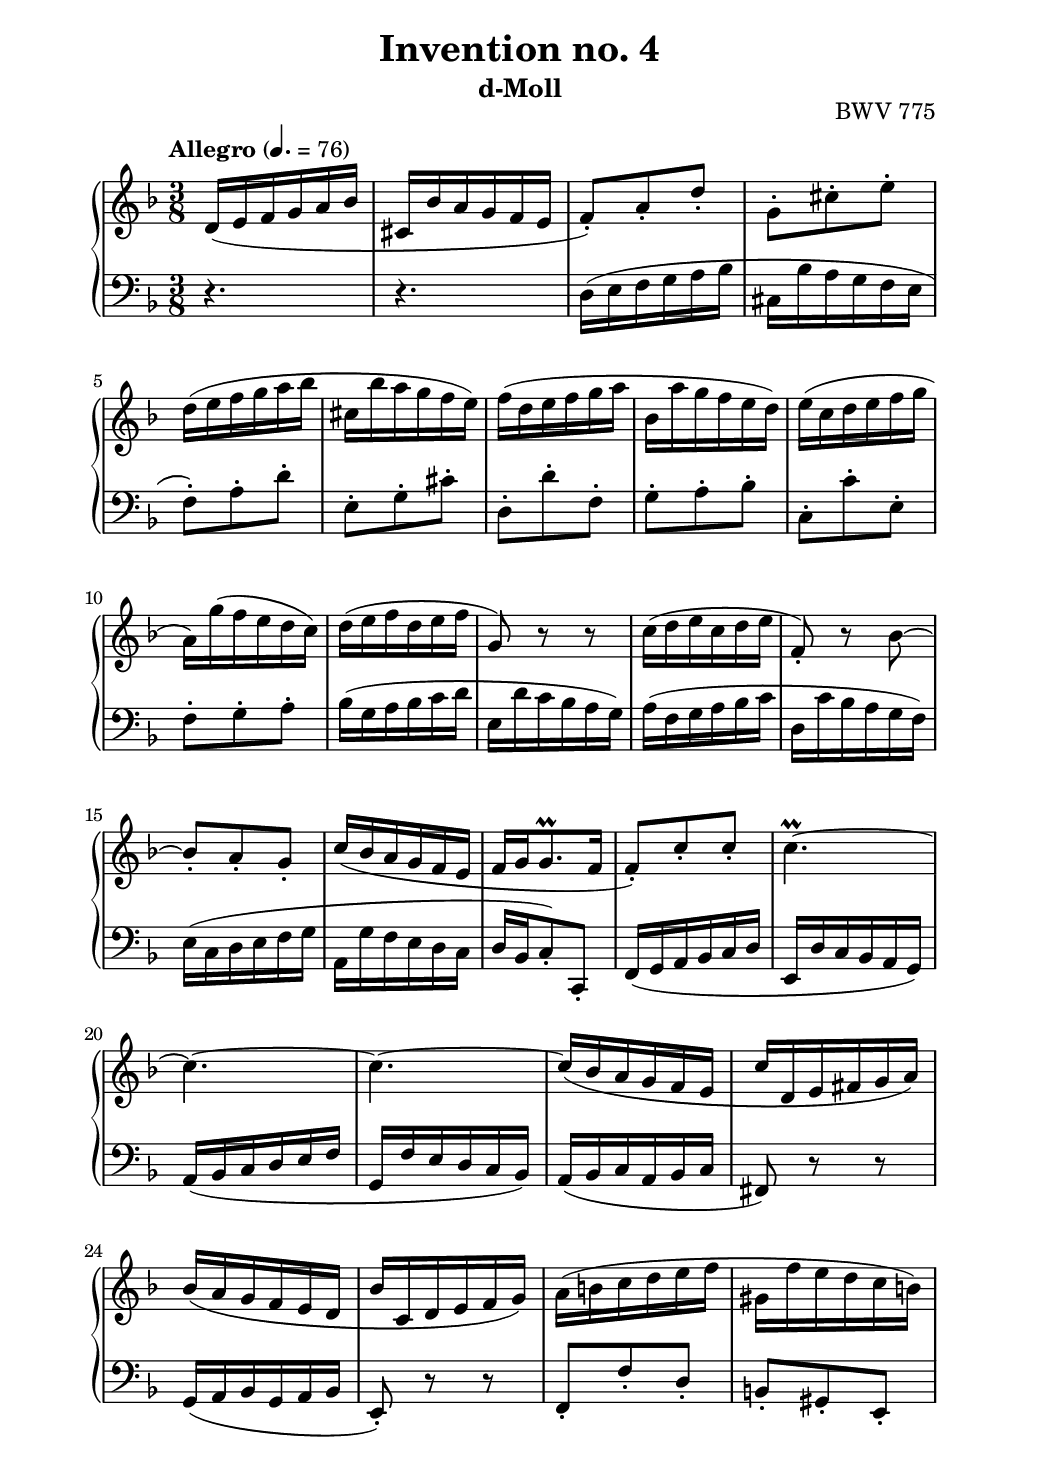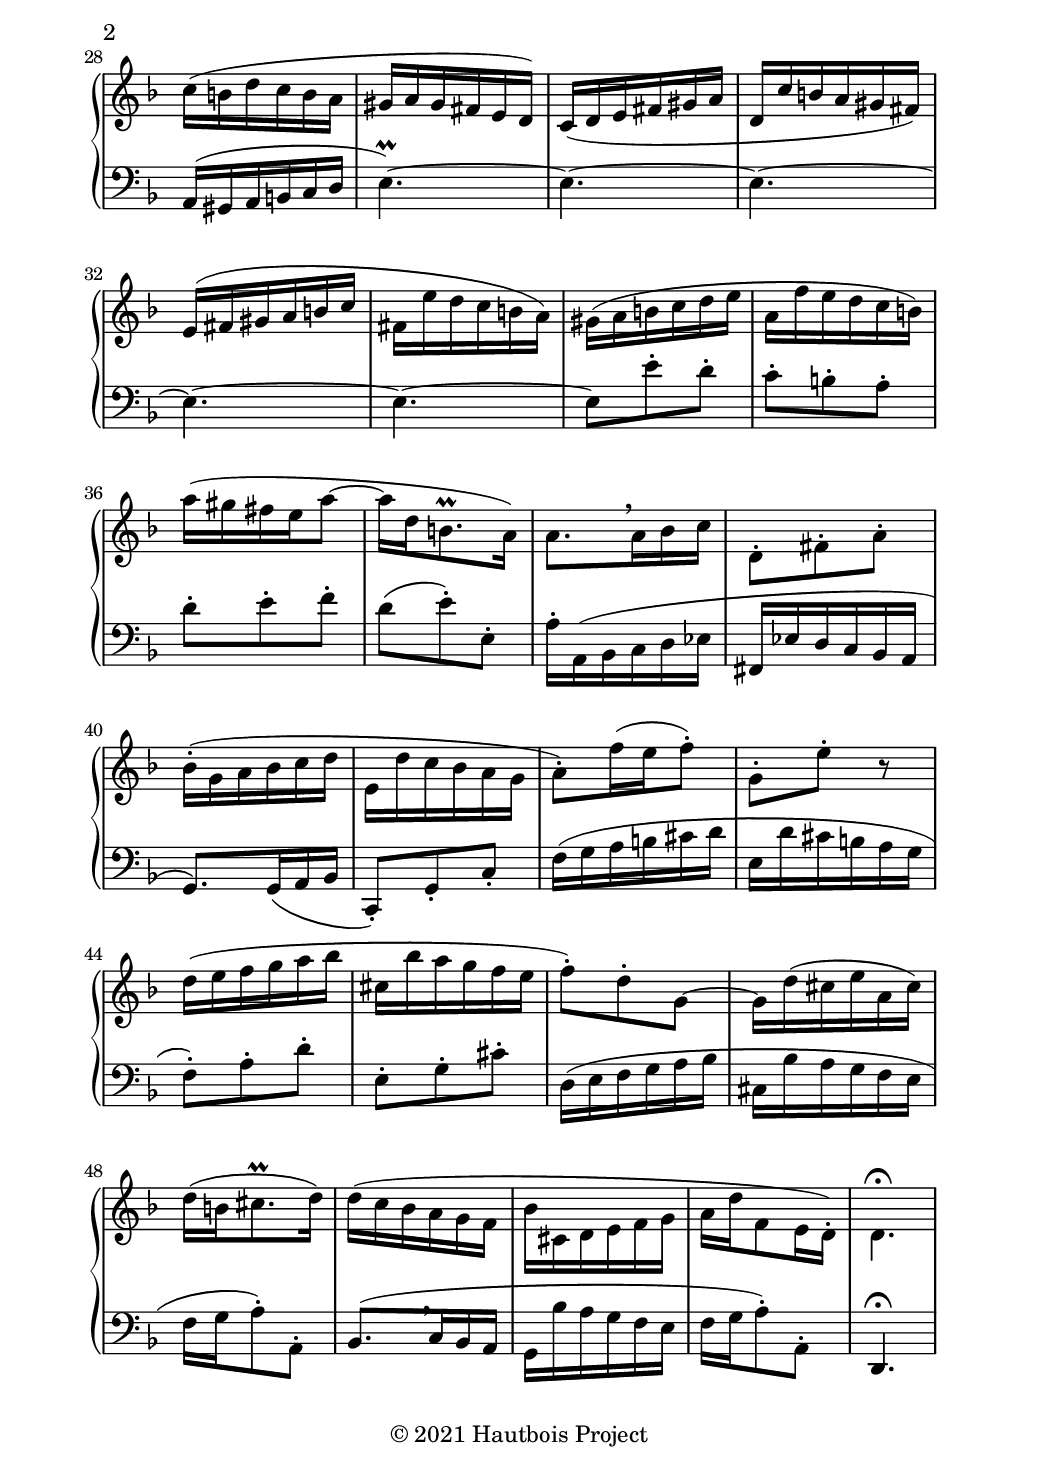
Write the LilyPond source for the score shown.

\version "2.22.1"
%% Generated by lilypond-book
%% Options: [exampleindent=10.16\mm,indent=0\mm,line-width=14.5\cm,noragged-right,papersize=a5,quote]
%\include "lilypond-book-preamble.ly"
\include "italiano.ly"

%****************************************************************
% Start cut-&-pastable-section

%****************************************************************

\paper {
  % Set paper
  #(set-paper-size "b5")
  indent = 0\mm
  line-width = 14.5\cm
  ragged-right = ##f
  line-width = #(- line-width (* mm 3.000000) (* mm 1))
}

\layout {
  
}

%*****************************************
%  Set Header
%*****************************************
\header {
  title = "Invention no. 4"
  subtitle = "d-Moll"
  opus = "BWV 775"
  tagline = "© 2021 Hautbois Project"
}

%*****************************************
% Start Voice
% Write the voices here
%*****************************************
MyMeter = \time 3/8
MyTempo = \tempo "Allegro" 4. = 76
MyKey = \key re \minor
PieceName = "d-Moll"

VoiceI = \relative {
  %bar 1 - 4
  re'16( mi fa sol la sib  
  dod, sib' la sol fa mi
  fa8\staccato) la\staccato re\staccato
  sol,\staccato dod\staccato mi\staccato
  
  %bar 5 - 8
  re16( mi fa sol la sib
  dod, sib' la sol fa mi)
  fa( re mi fa sol la
  sib, la' sol fa mi re)
  
  %bar 9 - 12
  mi( do re mi fa sol
  la,) sol'( fa mi re do)
  re( mi fa re mi fa
  sol,8) r8 r8

  %bar 13 - 16
  do16( re mi do re mi
  fa,8\staccato ) r sib~
  sib\staccato la\staccato sol\staccato
  do16( sib la sol fa mi

  %bar 17 - 20
  fa sol sol8.\prall fa16
  fa8\staccato) do'\staccato do\staccato
  do4.~\prall
  do4.~

  %bar 21 - 24
  do4.~
  do16( sib la sol fa mi
  do' re, mi fad sol la)
  sib( la sol fa mi re

  %bar 25 - 28
  sib' do, re mi fa sol)
  la( si do re mi fa
  sold, fa' mi re do si)
  do( si re do si la

  %bar 29 - 32
  sold la sold fad mi re)
  do( re mi fad sold la 
  re, do' si la sold fad)
  mi( fad sold la si do

  %bar 33 - 36
  fad, mi' re do si la)
  sold( la si do re mi
  la, fa' mi re do si)
  la'( sold fad mi la8~

  %bar 37 - 40
  la16 re, si8.\prall la16)
  { \stemDown la8.[ \breathe la16 sib do] }
  re,8\staccato fad\staccato la\staccato
  sib16\staccato( sol la sib do re

  %bar 41 - 44
  mi, re' do sib la sol
  la8\staccato) fa'16( mi fa8\staccato)
  sol,\staccato mi'\staccato r
  re16( mi fa sol la sib 

  %bar 45 - 48
  dod, sib' la sol fa mi
  fa8\staccato) re\staccato sol,~
  sol16 re'( dod mi la, dod)
  re( si dod8.\prall re16)

  %bar 49 - 52
  re( do sib la sol fa
  sib dod, re mi fa sol
  la re fa,8 mi16 re\staccato)
  re4.\fermata

}


BassoI = \relative {
  %bar 1 - 4
  r4.
  r4.
  re16( mi fa sol la sib
  dod, sib' la sol fa mi
  
  %bar 5 - 8
  fa8\staccato) la\staccato re\staccato
  mi,\staccato sol\staccato dod\staccato
  re,\staccato re'\staccato fa,\staccato
  sol\staccato la\staccato sib\staccato

  %bar 9 - 12
  do,\staccato do'\staccato mi,\staccato
  fa\staccato sol\staccato la\staccato
  sib16( sol la sib do re
  mi, re' do sib la sol)

  %bar 13 - 16
  la( fa sol la sib do
  re, do' sib la sol fa)
  mi( do re mi fa sol
  la, sol' fa mi re do

  %bar 17 - 20
  re sib do8\staccato) do,\staccato
  fa16( sol la sib do re
  mi, re' do sib la sol)
  la( sib do re mi fa
  
  %bar 21 - 24
  sol, fa' mi re do sib)
  la( sib do la sib do
  fad,8) r8 r8
  sol16( la sib sol la sib

  %bar 25 - 28
  mi,8\staccato) r8 r8
  fa\staccato fa'\staccato re\staccato
  si\staccato sold\staccato mi\staccato
  la16( sold la si do re

  %bar 29 - 32
  mi4.~)\prall
  mi4.~
  mi4.~
  mi4.~

  %bar 33 - 36
  mi4.~
  mi8 mi'\staccato re\staccato
  do\staccato si\staccato la\staccato
  re\staccato mi\staccato fa\staccato

  %bar 37 - 40
  re( mi\staccato) mi,\staccato
  la16\staccato la,( sib do re mib
  fad, mib' re do sib la
  sol8.) sol16( la sib

  %bar 41 - 44
  do,8\staccato) sol'\staccato do\staccato
  fa16( sol la si dod re
  mi, re' dod si la sol
  fa8\staccato) la\staccato re\staccato

  %bar 45 - 48
  mi,\staccato sol\staccato dod\staccato
  re,16( mi fa sol la sib
  dod, sib' la sol fa mi
  fa sol la8\staccato) la,\staccato

  %bar 49 - 52
  sib8.[( \breathe do16 sib la]
  sol sib' la sol fa mi
  fa sol la8\staccato) la,\staccato
  re,4.\fermata

}

%*****************************************
%  Start Score
%*****************************************

%\markup { \vspace #1 }
\score {
  \header {
    %piece = \PieceName
  }
  \new PianoStaff <<
    \new Staff { 
      \clef "treble" 
      \MyTempo
      \MyKey
      \MyMeter
        \VoiceI
    }
    \new Staff { 
      \clef "bass"
      \MyTempo
      \MyKey
      \MyMeter
        \BassoI
    }
  >>
}

